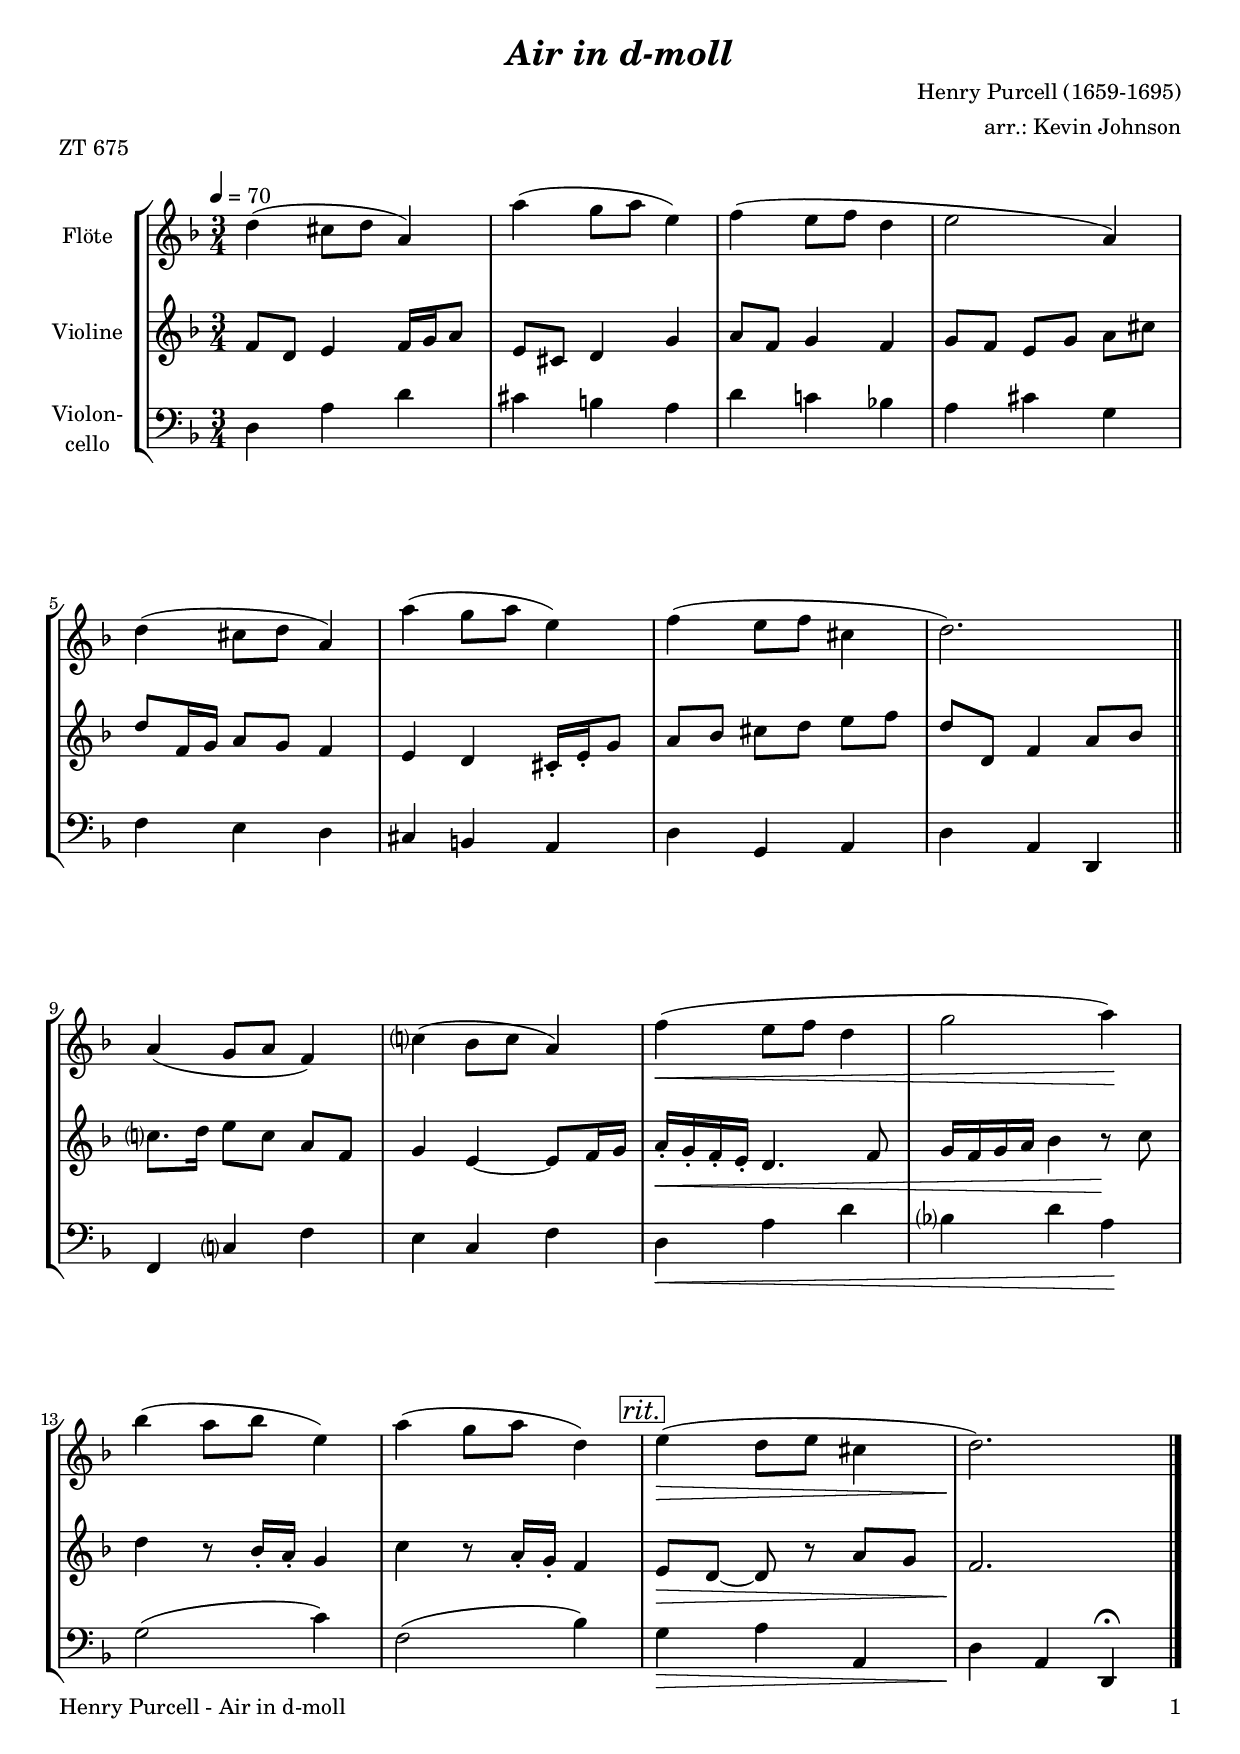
\version "2.24.4"
\include "deutsch.ly"

#(set-global-staff-size 19)

\header {
  title     = \markup \bold \italic "Air in d-moll"
  composer  = "Henry Purcell (1659-1695)"
  arranger  = "arr.: Kevin Johnson"
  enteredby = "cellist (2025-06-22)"
  piece     = "ZT 675"
}

voiceconsts = {
  \key d \minor
  \time 3/4
  \clef "treble"
%  \numericTimeSignature
  \compressEmptyMeasures
  % Set default beaming for all staves
  \set Timing.beamExceptions = #'()
  \set Timing.baseMoment     = #(ly:make-moment 1 4)
  \set Timing.beatStructure  = #'(1 1 1)
  \tempo 4=70
}

mifl = "flute"
mist = "string ensemble 1"
mivl = "violin"
mivc = "cello"
mipz = "pizzicato strings"

rit = \mark \markup \box \italic "rit."

va = \relative c'' {
  \voiceconsts

  d4( cis8 d a4)
  a'( g8 a e4)
  f( e8 f d4
  e2 a,4)
  d( cis8 d a4)
  a'( g8 a e4)
  f( e8 f cis4
  d2.) \bar "||"
  a4( g8 a
  f4)

  c'?( b8 c a4)
  f'(\< e8 f d4
  g2 a4)\!
  b( a8 b e,4)
  a( g8 a d,4) \rit
  e(\> d8 e cis4
  d2.)\! \bar "|."
}

vb = \relative c' {
  \voiceconsts

  f8 d e4 f16 g a8
  e cis d4 g
  a8 f g4 f
  g8 f e g a cis
  d f,16 g a8 g f4
  e d cis16-. e-. g8

  a b cis d e f
  d d, f4 a8 b \bar "||"
  c?8. d16 e8 c a f
  g4 e~ e8 f16 g
  a-.\< g-. f-. e-. d4. f8
  g16 f g a b4 r8\! c
  d4 r8 b16-. a-. g4

  c r8 a16-. g-. f4 \rit
  e8\> d~ d r a' g
  f2.\! \bar "|."
}

vc = \relative c {
  \voiceconsts
  \clef "bass"

  d4 a' d
  cis h a
  d c! b!
  a cis g
  f e d
  cis h a
  d g, a
  d a d, \bar "||"
  f c'? f

  e c f
  d\< a' d
  b? d a\!
  g2( c4)
  f,2( b4) \rit
  g\> a a,
  d\! a d,\fermata \bar "|."
}


music = \new StaffGroup <<
      \new Staff {
	\set Staff.midiInstrument = \mifl
	\set Staff.instrumentName = \markup \center-column { "Flöte" }
	\transpose d d { \va }
      }

      \new Staff {
	\set Staff.midiInstrument = \mivl
	\set Staff.instrumentName = \markup \center-column { "Violine" }
	\transpose d d { \vb }
      }

      \new Staff {
	\set Staff.midiInstrument = \mivc
	\set Staff.instrumentName = \markup \center-column { "Violon-" "cello" }
	\transpose d d { \vc }
      }
>>

\book {
   \paper {
    print-page-number = ##t
    print-first-page-number = ##t
    ragged-last-bottom = ##f
    oddHeaderMarkup = \markup \null
    evenHeaderMarkup = \markup \null
    oddFooterMarkup = \markup {
      \fill-line {
        \if \should-print-page-number
        "Henry Purcell - Air in d-moll" \fromproperty #'page:page-number-string
      }
    }
    evenFooterMarkup = \oddFooterMarkup
  } \score {
    \music
    \layout {}
  }

  \score {
    \unfoldRepeats \music

    \midi {
      \context {
        \Score
      }
    }
  }
}